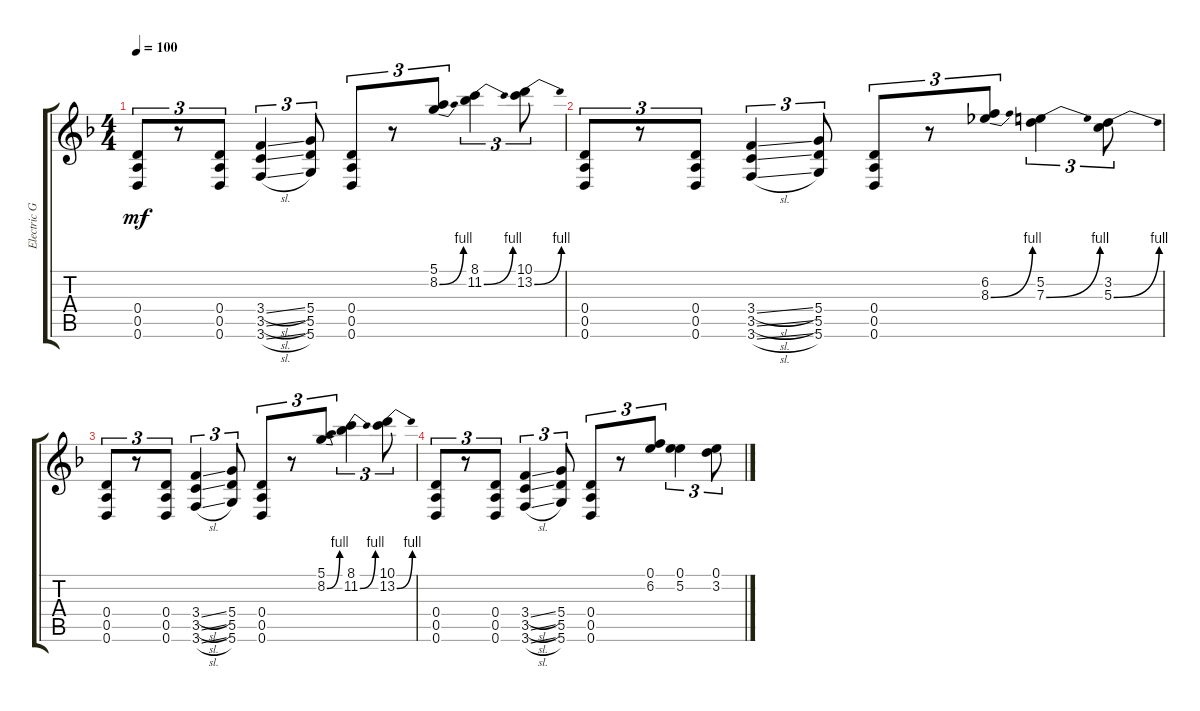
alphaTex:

\track ("Electric Guitar" "Electric G") {instrument electricguitarclean}
\staff {score tabs}
\tuning (E4 B3 G3 D3 A2 D2) {hide}
\ts (4 4)
\tempo 100
\clef g2
\ks dminor
(0.4 0.5 0.6).8{tu (3 2) dy mf instrument electricguitarclean} r.8{tu (3 2)} (0.4 0.5 0.6).8{tu (3 2)} (3.4{sl} 3.5{sl} 3.6{sl}).4{tu (3 2)} (5.4 5.5 5.6).8{tu (3 2)} (0.4 0.5 0.6).8{tu (3 2)} r.8{tu (3 2)} (5.1 8.2{be (bend 0 0 60 4)}).8{tu (3 2)} (8.1 11.2{be (bend 0 0 60 4)}).4{tu (3 2)} (10.1 13.2{be (bend 0 0 60 4)}).8{tu (3 2)} |
(0.4 0.5 0.6).8{tu (3 2)} r.8{tu (3 2)} (0.4 0.5 0.6).8{tu (3 2)} (3.4{sl} 3.5{sl} 3.6{sl}).4{tu (3 2)} (5.4 5.5 5.6).8{tu (3 2)} (0.4 0.5 0.6).8{tu (3 2)} r.8{tu (3 2)} (6.2 8.3{be (bend 0 0 60 4)}).8{tu (3 2)} (5.2 7.3{be (bend 0 0 60 4)}).4{tu (3 2)} (3.2 5.3{be (bend 0 0 60 4)}).8{tu (3 2)} |
(0.4 0.5 0.6).8{tu (3 2)} r.8{tu (3 2)} (0.4 0.5 0.6).8{tu (3 2)} (3.4{sl} 3.5{sl} 3.6{sl}).4{tu (3 2)} (5.4 5.5 5.6).8{tu (3 2)} (0.4 0.5 0.6).8{tu (3 2)} r.8{tu (3 2)} (5.1 8.2{be (bend 0 0 60 4)}).8{tu (3 2)} (8.1 11.2{be (bend 0 0 60 4)}).4{tu (3 2)} (10.1 13.2{be (bend 0 0 60 4)}).8{tu (3 2)} |
(0.4 0.5 0.6).8{tu (3 2)} r.8{tu (3 2)} (0.4 0.5 0.6).8{tu (3 2)} (3.4{sl} 3.5{sl} 3.6{sl}).4{tu (3 2)} (5.4 5.5 5.6).8{tu (3 2)} (0.4 0.5 0.6).8{tu (3 2)} r.8{tu (3 2)} (0.1 6.2).8{tu (3 2)} (0.1 5.2).4{tu (3 2)} (0.1 3.2).8{tu (3 2)}
